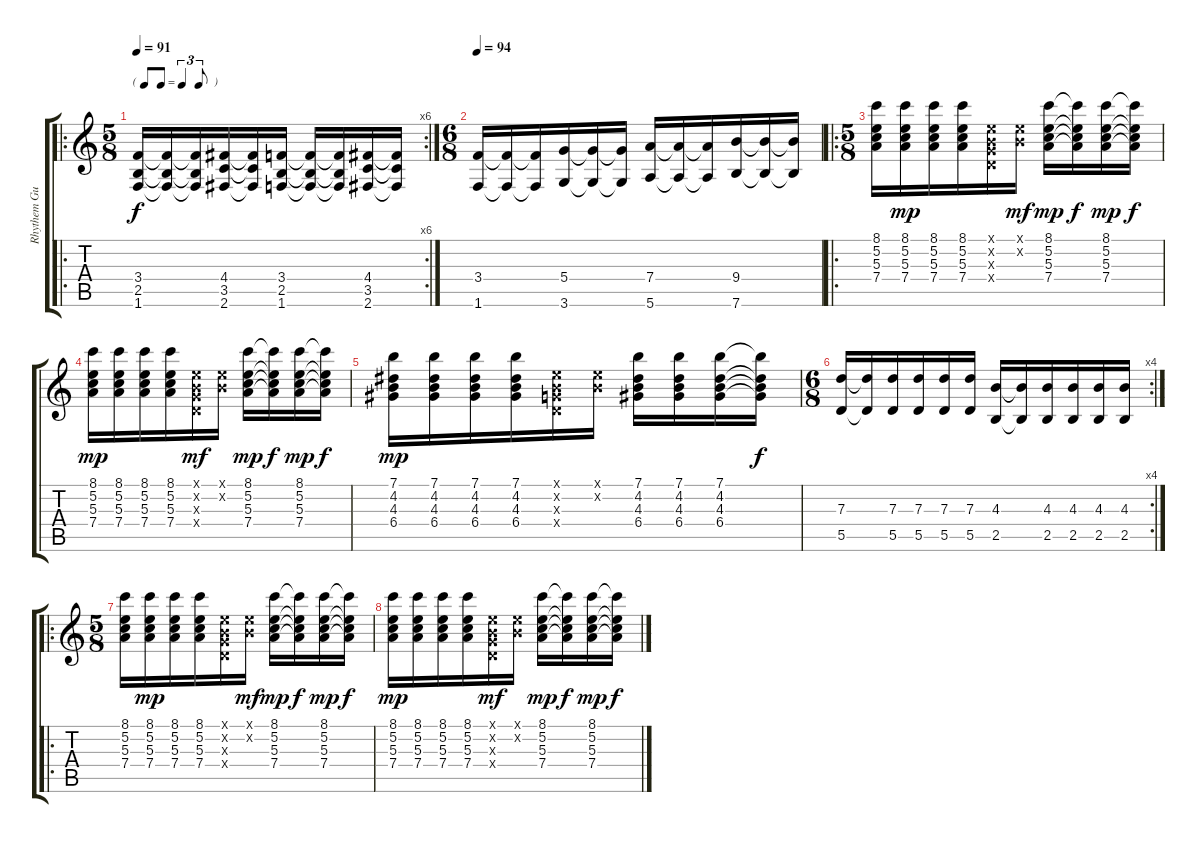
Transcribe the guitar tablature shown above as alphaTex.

\track ("Rhythem Guitar" "Rhythem Gu") {instrument overdrivenguitar}
\staff {score tabs}
\tuning (E4 B3 G3 D3 A2 E2) {hide}
\ro
\rc 6
\ts (5 8)
\tf triplet8th
\tempo 91
\clef g2
\ks c
(3.4 2.5 1.6).16{dy f} (3.4{t} 2.5{t} 1.6{t}).16 (3.4{t} 2.5{t} 1.6{t}).16 (4.4 3.5 2.6).16 (4.4{t} 3.5{t} 2.6{t}).16 (3.4 2.5 1.6).16 (3.4{t} 2.5{t} 1.6{t}).16 (3.4{t} 2.5{t} 1.6{t}).16 (4.4 3.5 2.6).16 (4.4{t} 3.5{t} 2.6{t}).16 |
\ts (6 8)
\tempo 94
(3.4 1.6).16 (3.4{t} 1.6{t}).16 (3.4{t} 1.6{t}).16 (5.4 3.6).16 (5.4{t} 3.6{t}).16 (5.4{t} 3.6{t}).16 (7.4 5.6).16 (7.4{t} 5.6{t}).16 (7.4{t} 5.6{t}).16 (9.4 7.6).16 (9.4{t} 7.6{t}).16 (9.4{t} 7.6{t}).16 |
\ro
\ts (5 8)
(8.1 5.2 5.3 7.4).16 (8.1 5.2 5.3 7.4).16{dy mp} (8.1 5.2 5.3 7.4).16 (8.1 5.2 5.3 7.4).16 (0.1{x} 0.2{x} 0.3{x} 0.4{x}).16 (0.1{x} 0.2{x}).16{dy mf} (8.1 5.2 5.3 7.4).16{dy mp} (8.1{t} 5.2{t} 5.3{t} 7.4{t}).16{dy f} (8.1 5.2 5.3 7.4).16{dy mp} (8.1{t} 5.2{t} 5.3{t} 7.4{t}).16{dy f} |
(8.1 5.2 5.3 7.4).16{dy mp} (8.1 5.2 5.3 7.4).16 (8.1 5.2 5.3 7.4).16 (8.1 5.2 5.3 7.4).16 (0.1{x} 0.2{x} 0.3{x} 0.4{x}).16{dy mf} (0.1{x} 0.2{x}).16 (8.1 5.2 5.3 7.4).16{dy mp} (8.1{t} 5.2{t} 5.3{t} 7.4{t}).16{dy f} (8.1 5.2 5.3 7.4).16{dy mp} (8.1{t} 5.2{t} 5.3{t} 7.4{t}).16{dy f} |
(7.1 4.2 4.3 6.4).16{dy mp} (7.1 4.2 4.3 6.4).16 (7.1 4.2 4.3 6.4).16 (7.1 4.2 4.3 6.4).16 (0.1{x} 0.2{x} 0.3{x} 0.4{x}).16 (0.1{x} 0.2{x}).16 (7.1 4.2 4.3 6.4).16 (7.1 4.2 4.3 6.4).16 (7.1 4.2 4.3 6.4).16 (7.1{t} 4.2{t} 4.3{t} 6.4{t}).16{dy f} |
\rc 4
\ts (6 8)
(7.3 5.5).16 (7.3{t} 5.5{t}).16 (7.3 5.5).16 (7.3 5.5).16 (7.3 5.5).16 (7.3 5.5).16 (4.3 2.5).16 (4.3{t} 2.5{t}).16 (4.3 2.5).16 (4.3 2.5).16 (4.3 2.5).16 (4.3 2.5).16 |
\ro
\ts (5 8)
(8.1 5.2 5.3 7.4).16 (8.1 5.2 5.3 7.4).16{dy mp} (8.1 5.2 5.3 7.4).16 (8.1 5.2 5.3 7.4).16 (0.1{x} 0.2{x} 0.3{x} 0.4{x}).16 (0.1{x} 0.2{x}).16{dy mf} (8.1 5.2 5.3 7.4).16{dy mp} (8.1{t} 5.2{t} 5.3{t} 7.4{t}).16{dy f} (8.1 5.2 5.3 7.4).16{dy mp} (8.1{t} 5.2{t} 5.3{t} 7.4{t}).16{dy f} |
(8.1 5.2 5.3 7.4).16{dy mp} (8.1 5.2 5.3 7.4).16 (8.1 5.2 5.3 7.4).16 (8.1 5.2 5.3 7.4).16 (0.1{x} 0.2{x} 0.3{x} 0.4{x}).16{dy mf} (0.1{x} 0.2{x}).16 (8.1 5.2 5.3 7.4).16{dy mp} (8.1{t} 5.2{t} 5.3{t} 7.4{t}).16{dy f} (8.1 5.2 5.3 7.4).16{dy mp} (8.1{t} 5.2{t} 5.3{t} 7.4{t}).16{dy f}
